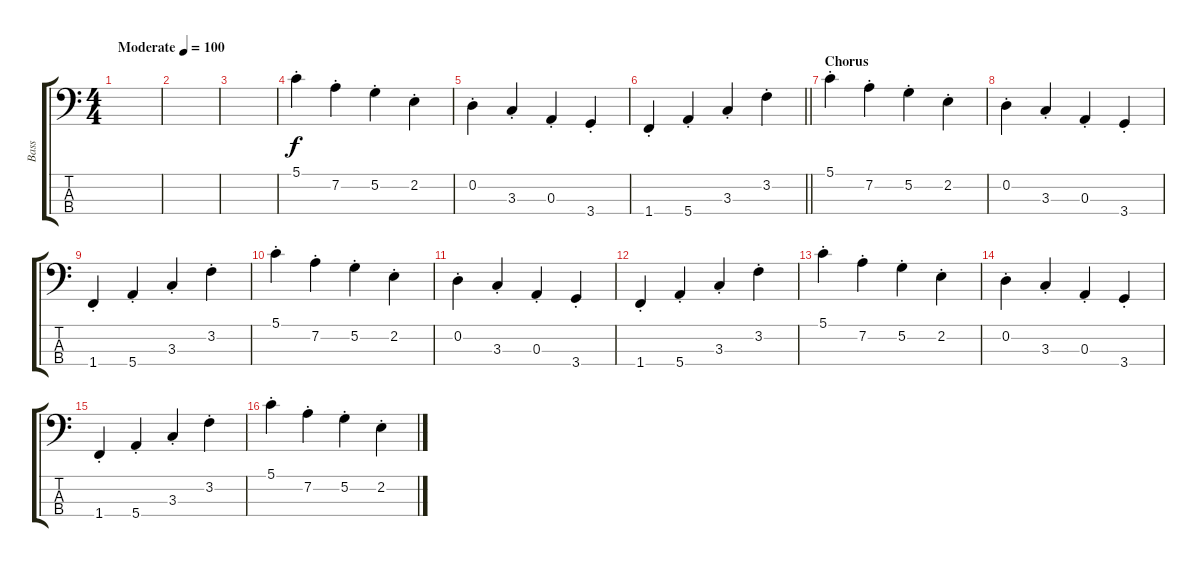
\track ("Bass" "Bass") {instrument electricbassfinger}
\staff {score tabs}
\tuning (G2 D2 A1 E1) {hide}
\ts (4 4)
\tempo (100 "Moderate")
\clef f4
\ks c
|
|
|
5.1{st}.4 7.2{st}.4 5.2{st}.4 2.2{st}.4 |
0.2{st}.4 3.3{st}.4 0.3{st}.4 3.4{st}.4 |
\barLineRight lightlight
1.4{st}.4 5.4{st}.4 3.3{st}.4 3.2{st}.4 |
\section ("" "Chorus")
5.1{st}.4 7.2{st}.4 5.2{st}.4 2.2{st}.4 |
0.2{st}.4 3.3{st}.4 0.3{st}.4 3.4{st}.4 |
1.4{st}.4 5.4{st}.4 3.3{st}.4 3.2{st}.4 |
5.1{st}.4 7.2{st}.4 5.2{st}.4 2.2{st}.4 |
0.2{st}.4 3.3{st}.4 0.3{st}.4 3.4{st}.4 |
1.4{st}.4 5.4{st}.4 3.3{st}.4 3.2{st}.4 |
5.1{st}.4 7.2{st}.4 5.2{st}.4 2.2{st}.4 |
0.2{st}.4 3.3{st}.4 0.3{st}.4 3.4{st}.4 |
1.4{st}.4 5.4{st}.4 3.3{st}.4 3.2{st}.4 |
5.1{st}.4 7.2{st}.4 5.2{st}.4 2.2{st}.4
